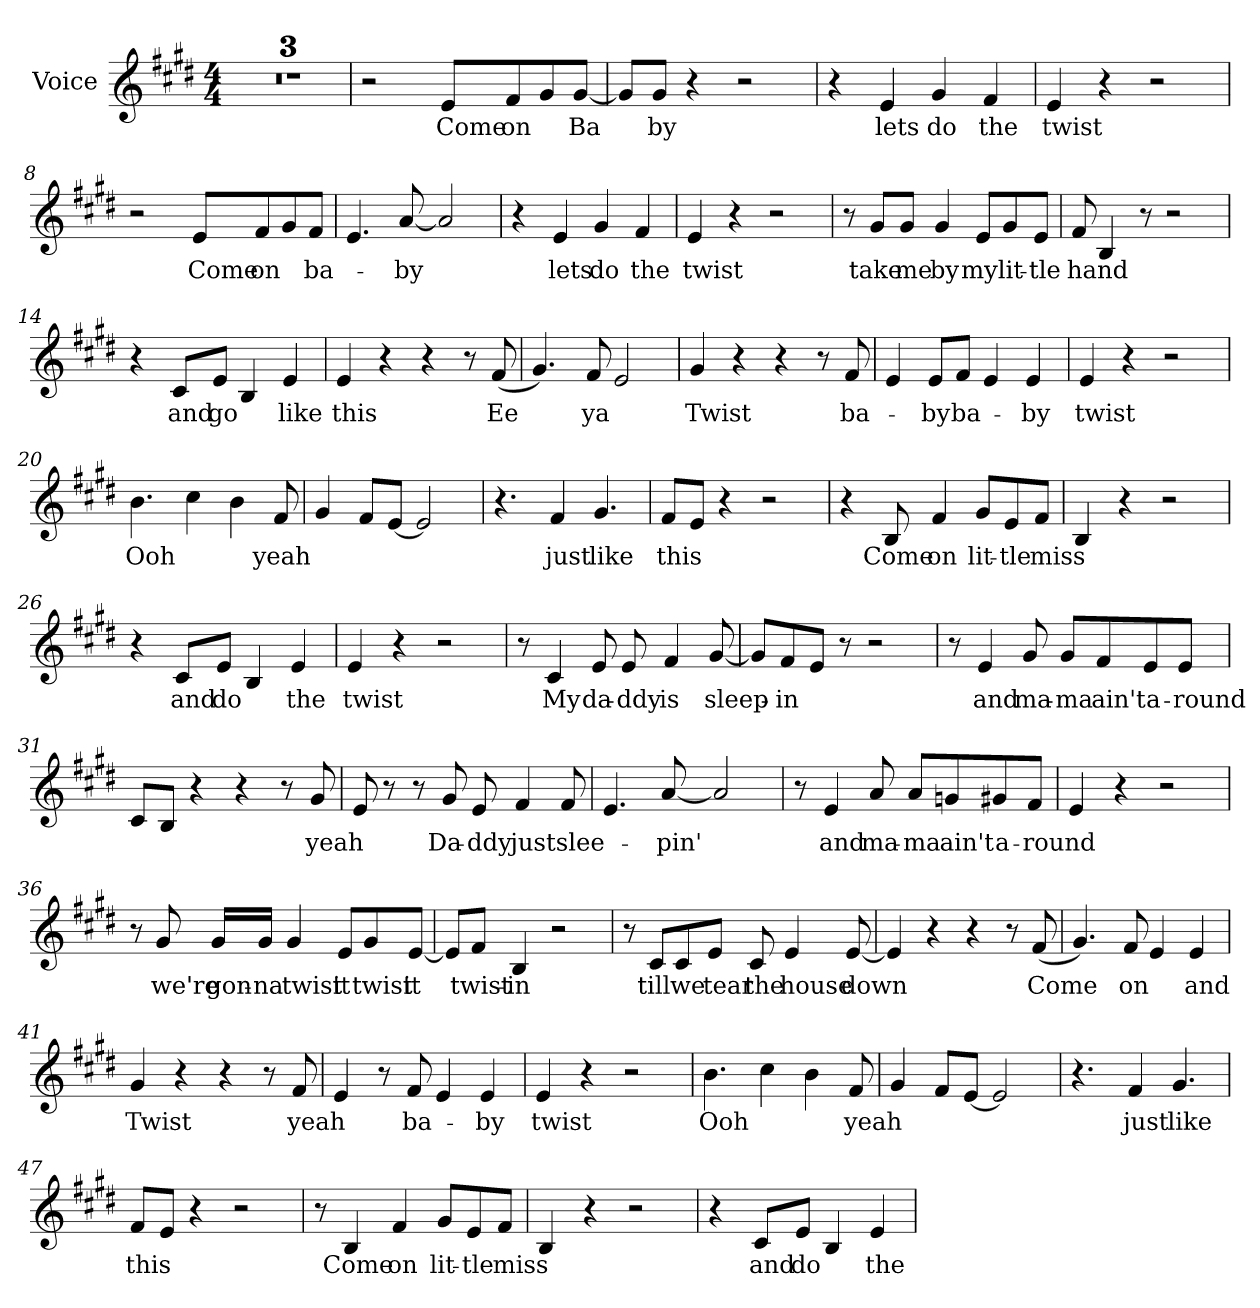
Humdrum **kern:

**kern	**text
*part1	*part1
*staff1	*staff1
*I"Voice	*
*I'Vo.	*
*clefG2	*
*k[f#c#g#d#]	*
*M4/4	*
=1	=1
1r	.
=2	=2
1r	.
=3	=3
1r	.
=4	=4
2r	.
!	!LO:LY:b
8e/L	Come
!	!LO:LY:b
8f#/	on
8g#/	.
!	!LO:LY:b
[8g#/J	-Ba
=5	=5
8g#/L]	.
!	!LO:LY:b
8g#/J	by
4r	.
2r	.
=6	=6
4r	.
!	!LO:LY:b
4e/	lets
!	!LO:LY:b
4g#/	do
!	!LO:LY:b
4f#/	the
=7	=7
!	!LO:LY:b
4e/	twist
4r	.
2r	.
=8	=8
2r	.
!	!LO:LY:b
8e/L	Come
!	!LO:LY:b
8f#/	on
8g#/	.
!	!LO:LY:b
8f#/J	ba-
!!LO:LB:g=z
=9	=9
4.e/	.
!	!LO:LY:b
[8a/	-by
2a/]	.
=10	=10
4r	.
!	!LO:LY:b
4e/	lets
!	!LO:LY:b
4g#/	do
!	!LO:LY:b
4f#/	the
=11	=11
!	!LO:LY:b
4e/	twist
4r	.
2r	.
=12	=12
8r	.
!	!LO:LY:b
8g#/L	take
!	!LO:LY:b
8g#/J	me
!	!LO:LY:b
4g#/	by
!	!LO:LY:b
8e/L	my
!	!LO:LY:b
8g#/	lit-
!	!LO:LY:b
8e/J	-tle
=13	=13
!	!LO:LY:b
8f#/	hand
4B/	.
8r	.
2r	.
=14	=14
4r	.
!	!LO:LY:b
8c#/L	and
!	!LO:LY:b
8e/J	go
4B/	.
!	!LO:LY:b
4e/	like
!!LO:LB:g=z
=15	=15
!	!LO:LY:b
4e/	this
4r	.
4r	.
8r	.
!	!LO:LY:b
(<8f#/	Ee
=16	=16
4.g#/)	.
!	!LO:LY:b
8f#/	ya
2e/	.
=17	=17
!	!LO:LY:b
4g#/	Twist
4r	.
4r	.
8r	.
!	!LO:LY:b
8f#/	-ba-
=18	=18
4e/	.
!	!LO:LY:b
8e/L	-by
!	!LO:LY:b
8f#/J	ba-
4e/	.
!	!LO:LY:b
4e/	by
=19	=19
!	!LO:LY:b
4e/	twist
4r	.
2r	.
=20	=20
!	!LO:LY:b
4.b\	Ooh
4cc#\	.
4b\	.
!	!LO:LY:b
8f#/	yeah
=21	=21
4g#/	.
8f#/L	.
[8e/J	.
2e/]	.
!!LO:LB:g=z
=22	=22
4.r	.
!	!LO:LY:b
4f#/	just
!	!LO:LY:b
4.g#/	like
=23	=23
!	!LO:LY:b
8f#/L	this
8e/J	.
4r	.
2r	.
=24	=24
4r	.
!	!LO:LY:b
8B/	Come
!	!LO:LY:b
4f#/	on
!	!LO:LY:b
8g#/L	lit-
!	!LO:LY:b
8e/	-tle
!	!LO:LY:b
8f#/J	miss
=25	=25
4B/	.
4r	.
2r	.
=26	=26
4r	.
!	!LO:LY:b
8c#/L	and
!	!LO:LY:b
8e/J	do
4B/	.
!	!LO:LY:b
4e/	the
=27	=27
!	!LO:LY:b
4e/	twist
4r	.
2r	.
!!LO:LB:g=z
=28	=28
8r	.
!	!LO:LY:b
4c#/	My
!	!LO:LY:b
8e/	da-
!	!LO:LY:b
8e/	-ddy
!	!LO:LY:b
4f#/	is
!	!LO:LY:b
[8g#/	sleep-
=29	=29
8g#/L]	.
!	!LO:LY:b
8f#/	-in
8e/J	.
8r	.
2r	.
=30	=30
8r	.
!	!LO:LY:b
4e/	and
!	!LO:LY:b
8g#/	ma-
!	!LO:LY:b
8g#/L	-ma
!	!LO:LY:b
8f#/	ain't
!	!LO:LY:b
8e/	a-
!	!LO:LY:b
8e/J	-round
=31	=31
8c#/L	.
8B/J	.
4r	.
4r	.
8r	.
!	!LO:LY:b
8g#/	yeah
!!LO:LB:g=z
=32	=32
8e/	.
8r	.
8r	.
!	!LO:LY:b
8g#/	Da-
!	!LO:LY:b
8e/	-ddy
!	!LO:LY:b
4f#/	just
!	!LO:LY:b
8f#/	slee-
=33	=33
4.e/	.
!	!LO:LY:b
[8a/	pin'
2a/]	.
=34	=34
8r	.
!	!LO:LY:b
4e/	and
!	!LO:LY:b
8a/	ma-
!	!LO:LY:b
8a/L	-ma
!	!LO:LY:b
8gn/	ain't
!	!LO:LY:b
8g#X/	a-
!	!LO:LY:b
8f#/J	-round
=35	=35
4e/	.
4r	.
2r	.
!!LO:LB:g=z
=36	=36
8r	.
!	!LO:LY:b
8g#/	we're
!	!LO:LY:b
16g#/LL	gon-
!	!LO:LY:b
16g#/JJ	-na
!	!LO:LY:b
4g#/	twist
!	!LO:LY:b
8e/L	it
!	!LO:LY:b
8g#/	twist
!	!LO:LY:b
[8e/J	it
=37	=37
8e/L]	.
!	!LO:LY:b
8f#/J	twist-
!	!LO:LY:b
4B/	-in
2r	.
=38	=38
8r	.
!	!LO:LY:b
8c#/L	till
!	!LO:LY:b
8c#/	we
!	!LO:LY:b
8e/J	tear
!	!LO:LY:b
8c#/	the
!	!LO:LY:b
4e/	house
!	!LO:LY:b
[8e/	down
!!LO:LB:g=z
=39	=39
4e/]	.
4r	.
4r	.
8r	.
!	!LO:LY:b
(<8f#/	Come
=40	=40
4.g#/)	.
!	!LO:LY:b
8f#/	on
4e/	.
!	!LO:LY:b
4e/	and
=41	=41
!	!LO:LY:b
4g#/	Twist
4r	.
4r	.
8r	.
!	!LO:LY:b
8f#/	yeah
=42	=42
4e/	.
8r	.
!	!LO:LY:b
8f#/	ba-
4e/	.
!	!LO:LY:b
4e/	-by
=43	=43
!	!LO:LY:b
4e/	twist
4r	.
2r	.
=44	=44
!	!LO:LY:b
4.b\	Ooh
4cc#\	.
4b\	.
!	!LO:LY:b
8f#/	yeah
!!LO:PB:g=z
=45	=45
4g#/	.
8f#/L	.
[8e/J	.
2e/]	.
=46	=46
4.r	.
!	!LO:LY:b
4f#/	just
!	!LO:LY:b
4.g#/	like
=47	=47
!	!LO:LY:b
8f#/L	this
8e/J	.
4r	.
2r	.
=48	=48
8r	.
!	!LO:LY:b
4B/	Come
!	!LO:LY:b
4f#/	on
!	!LO:LY:b
8g#/L	lit-
!	!LO:LY:b
8e/	-tle
!	!LO:LY:b
8f#/J	miss
=49	=49
4B/	.
4r	.
2r	.
=50	=50
4r	.
!	!LO:LY:b
8c#/L	and
!	!LO:LY:b
8e/J	do
4B/	.
!	!LO:LY:b
4e/	the
=	=
*-	*-
